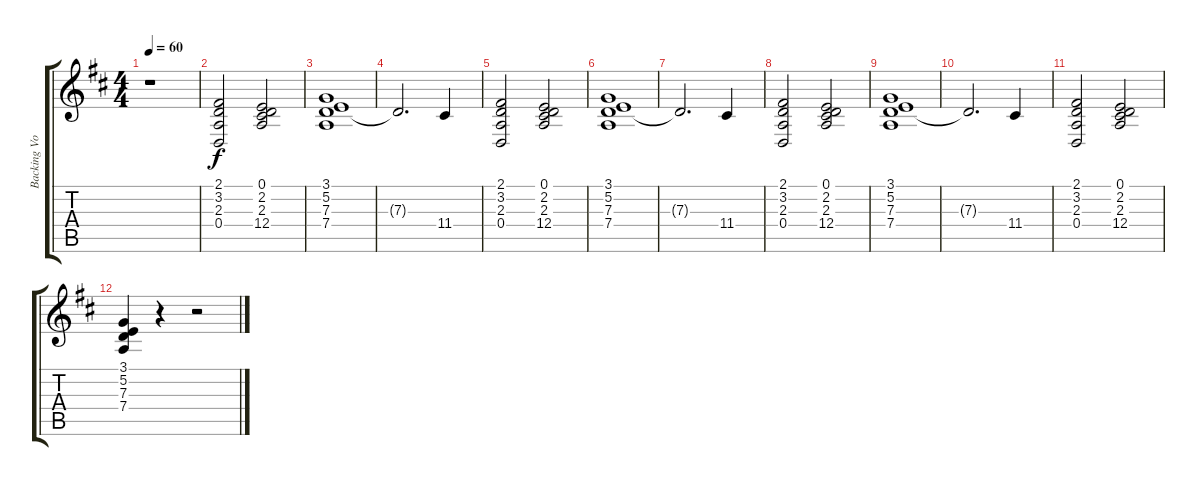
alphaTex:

\track ("Backing Vocals" "Backing Vo") {instrument choiraahs}
\staff {score tabs}
\tuning (E4 B3 G3 D3 A2 E2) {hide}
\ts (4 4)
\tempo 60
\clef g2
\ks d
r.1{dy f} |
(2.1 3.2 2.3 0.4).2 (0.1 2.2 2.3 12.4).2 |
(3.1 5.2 7.3 7.4).1 |
7.3{t}.2{d} 11.4.4 |
(2.1 3.2 2.3 0.4).2 (0.1 2.2 2.3 12.4).2 |
(3.1 5.2 7.3 7.4).1 |
7.3{t}.2{d volume 5} 11.4.4 |
(2.1 3.2 2.3 0.4).2 (0.1 2.2 2.3 12.4).2 |
(3.1 5.2 7.3 7.4).1 |
7.3{t}.2{d} 11.4.4 |
(2.1 3.2 2.3 0.4).2{volume 0} (0.1 2.2 2.3 12.4).2 |
(3.1 5.2 7.3 7.4).4 r.4 r.2
